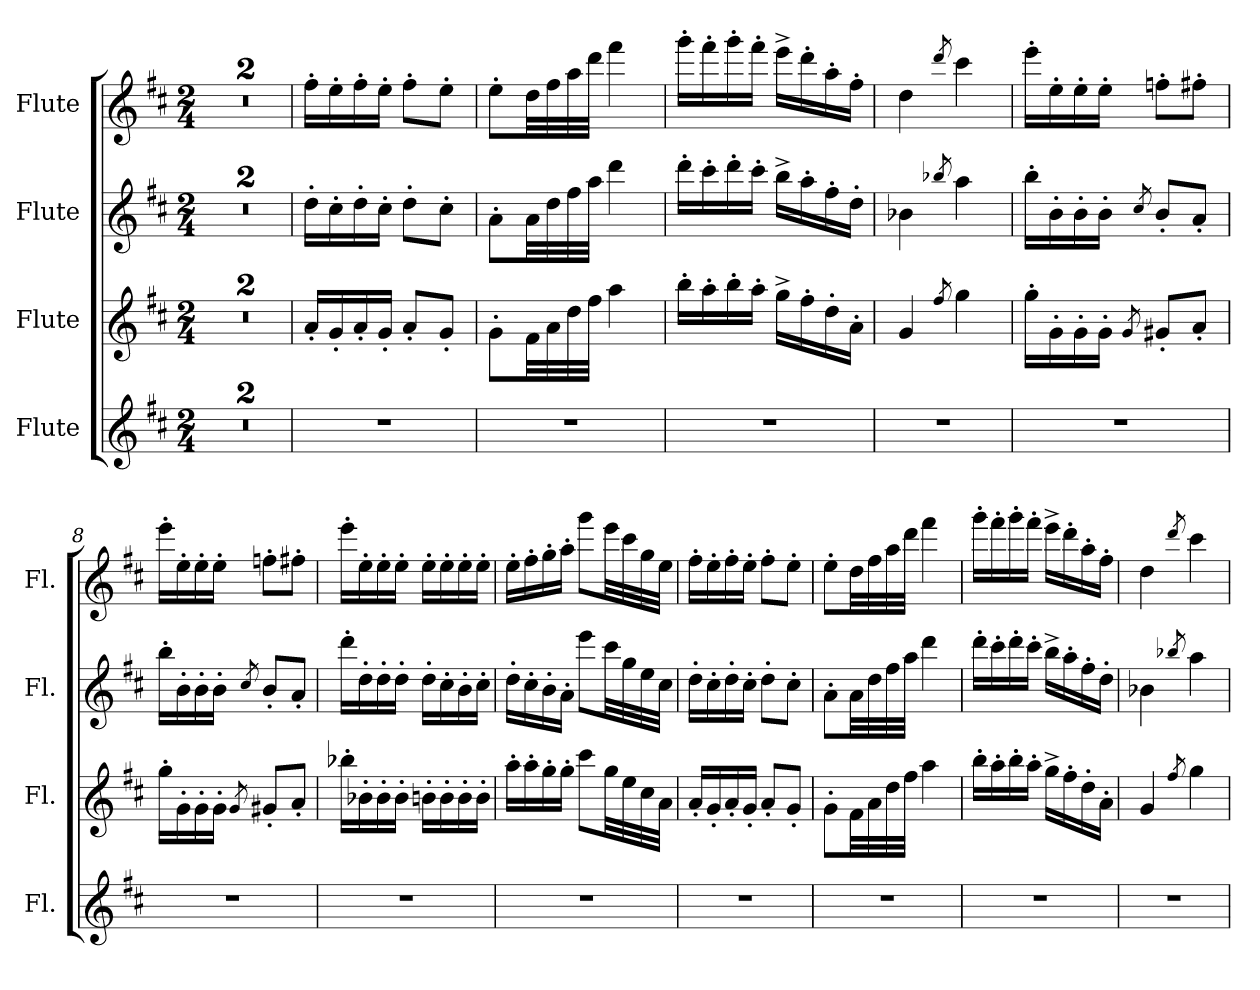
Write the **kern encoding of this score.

**kern	**kern	**kern	**kern
*part4	*part3	*part2	*part1
*staff4	*staff3	*staff2	*staff1
*I"Flute	*I"Flute	*I"Flute	*I"Flute
*I'Fl.	*I'Fl.	*I'Fl.	*I'Fl.
*clefG2	*clefG2	*clefG2	*clefG2
*k[f#c#]	*k[f#c#]	*k[f#c#]	*k[f#c#]
*M2/4	*M2/4	*M2/4	*M2/4
*MM60	*MM60	*MM60	*MM60
=1	=1	=1	=1
2r	2r	2r	2r
=2	=2	=2	=2
2r	2r	2r	2r
=3	=3	=3	=3
2r	16a'/LL	16dd'\LL	16ff#'\LL
.	16g'/	16cc#'\	16ee'\
.	16a'/	16dd'\	16ff#'\
.	16g'/JJ	16cc#'\JJ	16ee'\JJ
.	8a'/L	8dd'\L	8ff#'\L
.	8g'/J	8cc#'\J	8ee'\J
=4	=4	=4	=4
2r	8g'\L	8a'\L	8ee'\L
.	32f#\LL	32a\LL	32dd\LL
.	32a\	32dd\	32ff#\
.	32dd\	32ff#\	32aa\
.	32ff#\JJJ	32aa\JJJ	32ddd\JJJ
.	4aa\	4ddd\	4fff#\
=5	=5	=5	=5
2r	16bb'\LL	16ddd'\LL	16ggg'\LL
.	16aa'\	16ccc#'\	16fff#'\
.	16bb'\	16ddd'\	16ggg'\
.	16aa'\JJ	16ccc#'\JJ	16fff#'\JJ
.	16gg^\LL	16bb^\LL	16eee^\LL
.	16ff#'\	16aa'\	16ddd'\
.	16dd'\	16ff#'\	16aa'\
.	16a'\JJ	16dd'\JJ	16ff#'\JJ
=6	=6	=6	=6
2r	4g/	4b-X\	4dd\
.	8qff#/	8qbb-X/	8qddd/
.	4gg\	4aa\	4ccc#\
=7	=7	=7	=7
2r	16gg'\LL	16bb'\LL	16eee'\LL
.	16g'\	16b'\	16ee'\
.	16g'\	16b'\	16ee'\
.	16g'\JJ	16b'\JJ	16ee'\JJ
.	8qg/	8qcc#/	.
.	8g#X'/L	8b'/L	8ffn'\L
.	8a'/J	8a'/J	8ff#X'\J
!!LO:LB:g=z
=8	=8	=8	=8
2r	16gg'\LL	16bb'\LL	16eee'\LL
.	16g'\	16b'\	16ee'\
.	16g'\	16b'\	16ee'\
.	16g'\JJ	16b'\JJ	16ee'\JJ
.	8qg/	8qcc#/	.
.	8g#X'/L	8b'/L	8ffn'\L
.	8a'/J	8a'/J	8ff#X'\J
=9	=9	=9	=9
2r	16bb-X'\LL	16ddd'\LL	16eee'\LL
.	16b-X'\	16dd'\	16ee'\
.	16b-'\	16dd'\	16ee'\
.	16b-'\JJ	16dd'\JJ	16ee'\JJ
.	16bn'\LL	16dd'\LL	16ee'\LL
.	16b'\	16cc#'\	16ee'\
.	16b'\	16b'\	16ee'\
.	16b'\JJ	16cc#'\JJ	16ee'\JJ
=10	=10	=10	=10
2r	16aa'\LL	16dd'\LL	16ee'\LL
.	16aa'\	16cc#'\	16ff#'\
.	16gg'\	16b'\	16gg'\
.	16gg'\JJ	16a'\JJ	16aa'\JJ
.	8ccc#\L	8eee\L	8ggg\L
.	32gg\LL	32ccc#\LL	32eee\LL
.	32ee\	32gg\	32ccc#\
.	32cc#\	32ee\	32gg\
.	32a\JJJ	32cc#\JJJ	32ee\JJJ
=11	=11	=11	=11
2r	16a'/LL	16dd'\LL	16ff#'\LL
.	16g'/	16cc#'\	16ee'\
.	16a'/	16dd'\	16ff#'\
.	16g'/JJ	16cc#'\JJ	16ee'\JJ
.	8a'/L	8dd'\L	8ff#'\L
.	8g'/J	8cc#'\J	8ee'\J
=12	=12	=12	=12
2r	8g'\L	8a'\L	8ee'\L
.	32f#\LL	32a\LL	32dd\LL
.	32a\	32dd\	32ff#\
.	32dd\	32ff#\	32aa\
.	32ff#\JJJ	32aa\JJJ	32ddd\JJJ
.	4aa\	4ddd\	4fff#\
!!LO:PB:g=z
=13	=13	=13	=13
2r	16bb'\LL	16ddd'\LL	16ggg'\LL
.	16aa'\	16ccc#'\	16fff#'\
.	16bb'\	16ddd'\	16ggg'\
.	16aa'\JJ	16ccc#'\JJ	16fff#'\JJ
.	16gg^\LL	16bb^\LL	16eee^\LL
.	16ff#'\	16aa'\	16ddd'\
.	16dd'\	16ff#'\	16aa'\
.	16a'\JJ	16dd'\JJ	16ff#'\JJ
=14	=14	=14	=14
2r	4g/	4b-X\	4dd\
.	8qff#/	8qbb-X/	8qddd/
.	4gg\	4aa\	4ccc#\
=	=	=	=
*-	*-	*-	*-
